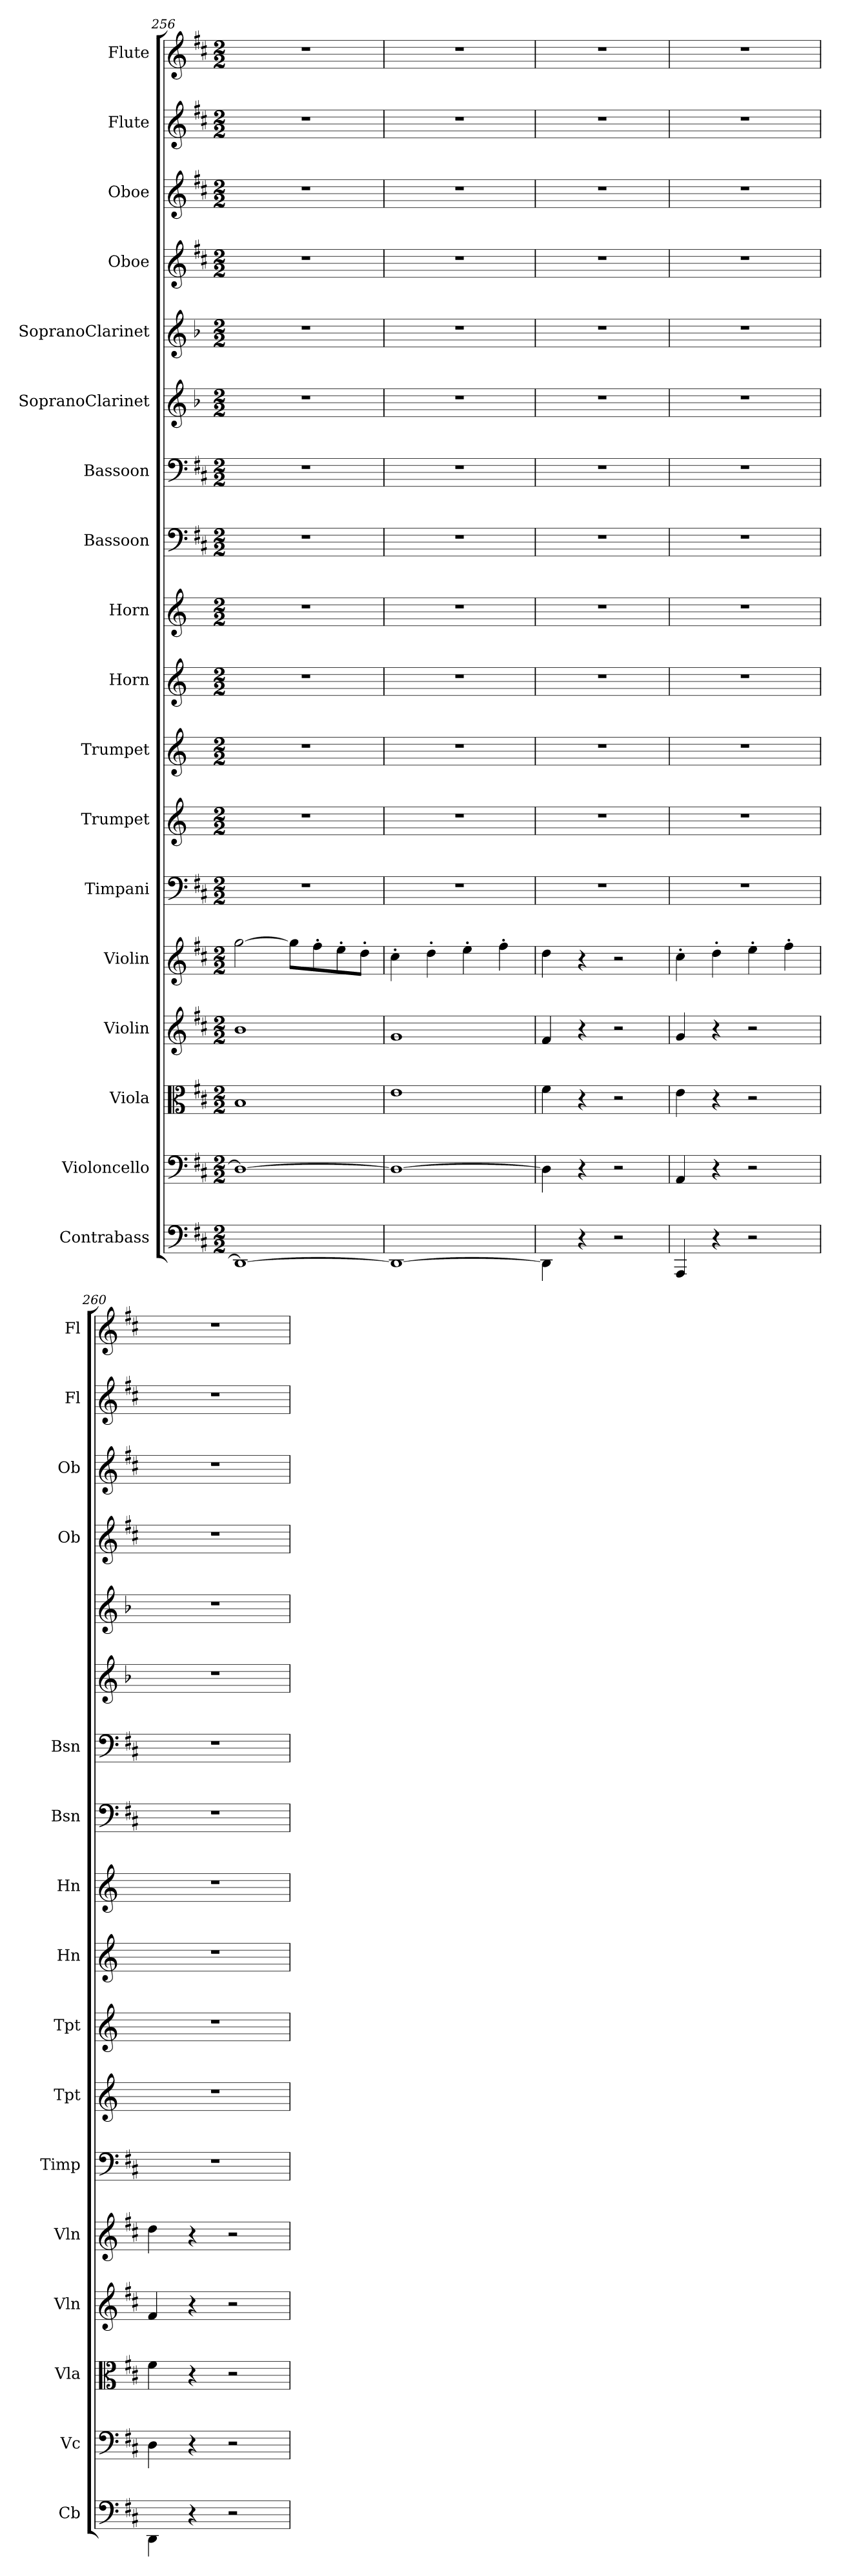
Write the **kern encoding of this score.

**kern	**kern	**kern	**kern	**kern	**kern	**kern	**kern	**kern	**kern	**kern	**kern	**kern	**kern	**kern	**kern	**kern	**kern
*part18	*part17	*part16	*part15	*part14	*part13	*part12	*part11	*part10	*part9	*part8	*part7	*part6	*part5	*part4	*part3	*part2	*part1
*staff18	*staff17	*staff16	*staff15	*staff14	*staff13	*staff12	*staff11	*staff10	*staff9	*staff8	*staff7	*staff6	*staff5	*staff4	*staff3	*staff2	*staff1
*I"Contrabass	*I"Violoncello	*I"Viola	*I"Violin	*I"Violin	*I"Timpani	*I"Trumpet	*I"Trumpet	*I"Horn	*I"Horn	*I"Bassoon	*I"Bassoon	*I"SopranoClarinet	*I"SopranoClarinet	*I"Oboe	*I"Oboe	*I"Flute	*I"Flute
*I'Cb	*I'Vc	*I'Vla	*I'Vln	*I'Vln	*I'Timp	*I'Tpt	*I'Tpt	*I'Hn	*I'Hn	*I'Bsn	*I'Bsn	*	*	*I'Ob	*I'Ob	*I'Fl	*I'Fl
*clefF4	*clefF4	*clefC3	*clefG2	*clefG2	*clefF4	*clefG2	*clefG2	*clefG2	*clefG2	*clefF4	*clefF4	*clefG2	*clefG2	*clefG2	*clefG2	*clefG2	*clefG2
*k[f#c#]	*k[f#c#]	*k[f#c#]	*k[f#c#]	*k[f#c#]	*k[f#c#]	*k[]	*k[]	*k[]	*k[]	*k[f#c#]	*k[f#c#]	*k[b-]	*k[b-]	*k[f#c#]	*k[f#c#]	*k[f#c#]	*k[f#c#]
*M2/2	*M2/2	*M2/2	*M2/2	*M2/2	*M2/2	*M2/2	*M2/2	*M2/2	*M2/2	*M2/2	*M2/2	*M2/2	*M2/2	*M2/2	*M2/2	*M2/2	*M2/2
=256	=256	=256	=256	=256	=256	=256	=256	=256	=256	=256	=256	=256	=256	=256	=256	=256	=256
1DD\_	1D\_	1B/	1b\	[2gg\	1r	1r	1r	1r	1r	1r	1r	1r	1r	1r	1r	1r	1r
.	.	.	.	8gg\L]	.	.	.	.	.	.	.	.	.	.	.	.	.
.	.	.	.	8ff#'\	.	.	.	.	.	.	.	.	.	.	.	.	.
.	.	.	.	8ee'\	.	.	.	.	.	.	.	.	.	.	.	.	.
.	.	.	.	8dd'\J	.	.	.	.	.	.	.	.	.	.	.	.	.
=257	=257	=257	=257	=257	=257	=257	=257	=257	=257	=257	=257	=257	=257	=257	=257	=257	=257
1DD\_	1D\_	1e\	1g/	4cc#'\	1r	1r	1r	1r	1r	1r	1r	1r	1r	1r	1r	1r	1r
.	.	.	.	4dd'\	.	.	.	.	.	.	.	.	.	.	.	.	.
.	.	.	.	4ee'\	.	.	.	.	.	.	.	.	.	.	.	.	.
.	.	.	.	4ff#'\	.	.	.	.	.	.	.	.	.	.	.	.	.
=258	=258	=258	=258	=258	=258	=258	=258	=258	=258	=258	=258	=258	=258	=258	=258	=258	=258
4DD\]	4D\]	4f#\	4f#/	4dd\	1r	1r	1r	1r	1r	1r	1r	1r	1r	1r	1r	1r	1r
4r	4r	4r	4r	4r	.	.	.	.	.	.	.	.	.	.	.	.	.
2r	2r	2r	2r	2r	.	.	.	.	.	.	.	.	.	.	.	.	.
=259	=259	=259	=259	=259	=259	=259	=259	=259	=259	=259	=259	=259	=259	=259	=259	=259	=259
4AAA/	4AA/	4e\	4g/	4cc#'\	1r	1r	1r	1r	1r	1r	1r	1r	1r	1r	1r	1r	1r
4r	4r	4r	4r	4dd'\	.	.	.	.	.	.	.	.	.	.	.	.	.
2r	2r	2r	2r	4ee'\	.	.	.	.	.	.	.	.	.	.	.	.	.
.	.	.	.	4ff#'\	.	.	.	.	.	.	.	.	.	.	.	.	.
=260	=260	=260	=260	=260	=260	=260	=260	=260	=260	=260	=260	=260	=260	=260	=260	=260	=260
4DD\	4D\	4f#\	4f#/	4dd\	1r	1r	1r	1r	1r	1r	1r	1r	1r	1r	1r	1r	1r
4r	4r	4r	4r	4r	.	.	.	.	.	.	.	.	.	.	.	.	.
2r	2r	2r	2r	2r	.	.	.	.	.	.	.	.	.	.	.	.	.
=	=	=	=	=	=	=	=	=	=	=	=	=	=	=	=	=	=
*-	*-	*-	*-	*-	*-	*-	*-	*-	*-	*-	*-	*-	*-	*-	*-	*-	*-
